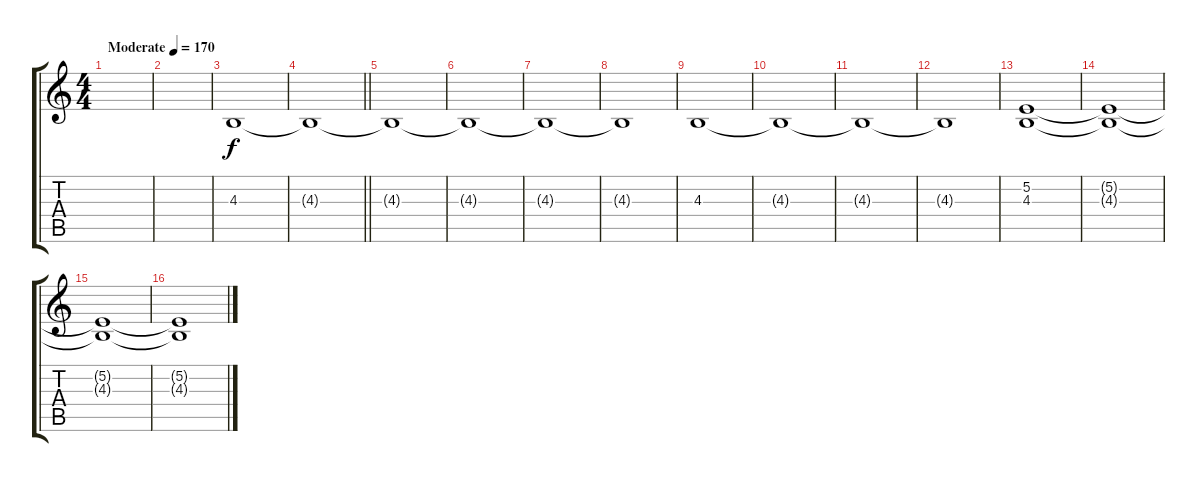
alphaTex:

\track "" {instrument stringensemble2}
\staff {score tabs}
\tuning (E4 B3 G3 D3 A2 E2) {hide}
\ts (4 4)
\tempo (170 "Moderate")
\clef g2
\ks c
|
|
4.3.1 |
\barLineRight lightlight
4.3{t}.1 |
\section ("" "")
4.3{t}.1{volume 10} |
4.3{t}.1 |
4.3{t}.1 |
4.3{t}.1 |
4.3.1{volume 10} |
4.3{t}.1 |
4.3{t}.1 |
4.3{t}.1 |
(5.2 4.3).1{volume 10} |
(5.2{t} 4.3{t}).1 |
(5.2{t} 4.3{t}).1 |
(5.2{t} 4.3{t}).1
